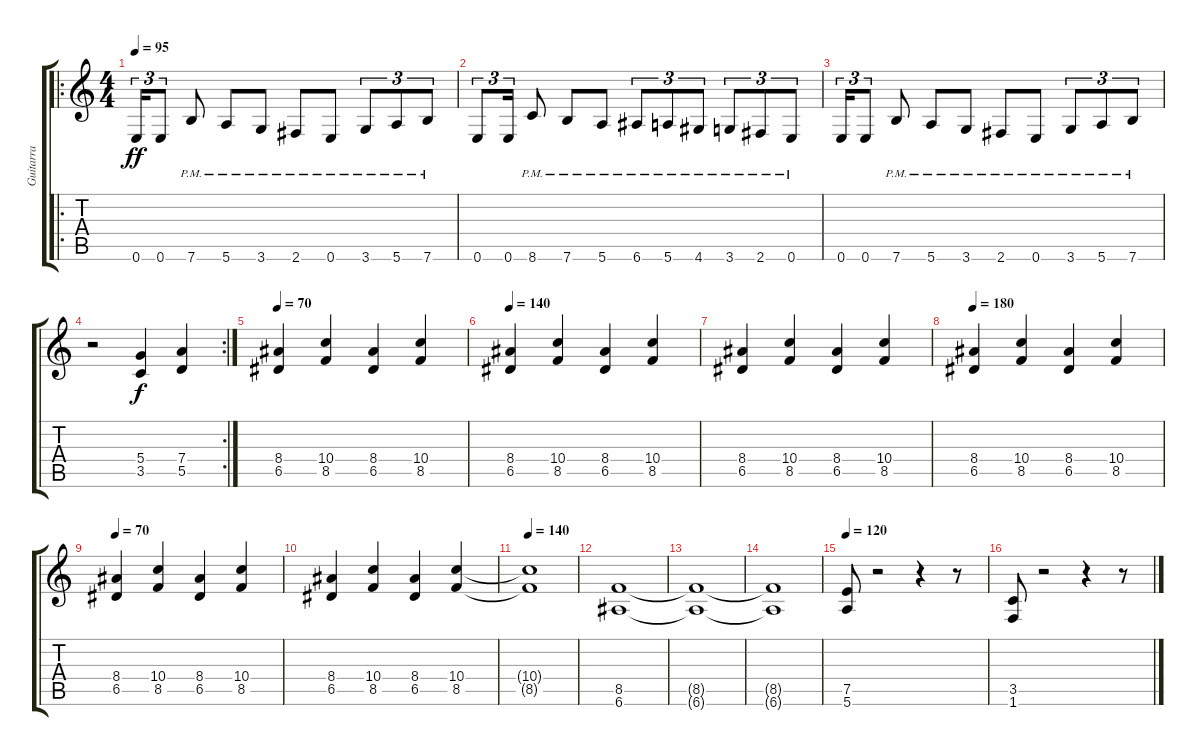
\track ("Guitarra" "Guitarra") {instrument distortionguitar}
\staff {score tabs}
\tuning (E4 B3 G3 D3 A2 E2) {hide}
\ro
\ts (4 4)
\tempo 95
\clef g2
\ks c
0.6.16{tu (3 2) dy ff} 0.6.8{tu (3 2)} 7.6{pm}.8 5.6{pm}.8 3.6{pm}.8 2.6{pm}.8 0.6{pm}.8 3.6{pm}.8{tu (3 2)} 5.6{pm}.8{tu (3 2)} 7.6{pm}.8{tu (3 2)} |
0.6.8{tu (3 2)} 0.6.16{tu (3 2)} 8.6{pm}.8 7.6{pm}.8 5.6{pm}.8 6.6{pm}.8{tu (3 2)} 5.6{pm}.8{tu (3 2)} 4.6{pm}.8{tu (3 2)} 3.6{pm}.8{tu (3 2)} 2.6{pm}.8{tu (3 2)} 0.6{pm}.8{tu (3 2)} |
0.6.16{tu (3 2)} 0.6.8{tu (3 2)} 7.6{pm}.8 5.6{pm}.8 3.6{pm}.8 2.6{pm}.8 0.6{pm}.8 3.6{pm}.8{tu (3 2)} 5.6{pm}.8{tu (3 2)} 7.6{pm}.8{tu (3 2)} |
\rc 2
r.2 (5.4 3.5).4{dy f} (7.4 5.5).4 |
\tempo 70
(8.4 6.5).4 (10.4 8.5).4 (8.4 6.5).4 (10.4 8.5).4 |
\tempo 140
(8.4 6.5).4 (10.4 8.5).4 (8.4 6.5).4 (10.4 8.5).4 |
(8.4 6.5).4 (10.4 8.5).4 (8.4 6.5).4 (10.4 8.5).4 |
\tempo 180
(8.4 6.5).4 (10.4 8.5).4 (8.4 6.5).4 (10.4 8.5).4 |
\tempo 70
(8.4 6.5).4 (10.4 8.5).4 (8.4 6.5).4 (10.4 8.5).4 |
(8.4 6.5).4 (10.4 8.5).4 (8.4 6.5).4 (10.4 8.5).4 |
\tempo 140
(10.4{t} 8.5{t}).1 |
(8.5 6.6).1 |
(8.5{t} 6.6{t}).1 |
(8.5{t} 6.6{t}).1 |
\tempo 120
(7.5 5.6).8 r.2 r.4 r.8 |
(3.5 1.6).8 r.2 r.4 r.8
